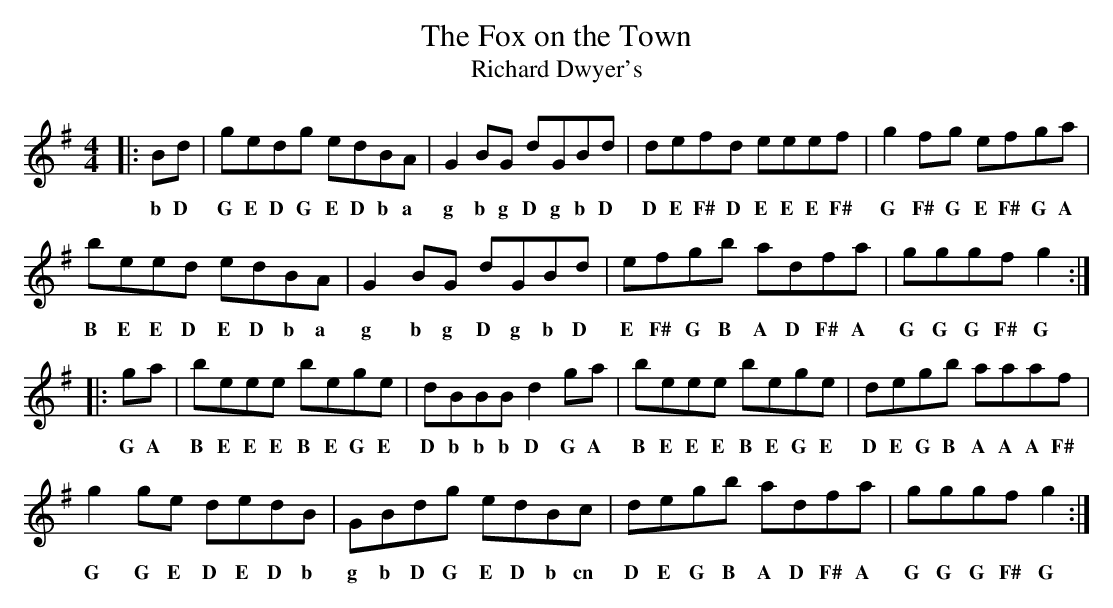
X:1
T:Fox on the Town, The
T:Richard Dwyer's
M:4/4
L:1/8
K:G
|:Bd|gedg edBA|G2BG dGBd|defd eeef|g2fg efga|
w:b D G E D G E D b a g b g D g b D D E F# D E E E F# G F# G E F# G A
beed edBA|G2BG dGBd|efgb adfa|gggf g2:|
w:B E E D E D b a g b g D g b D E F# G B A D F# A G G G F# G
|:ga|beee bege|dBBB d2ga|beee bege|degb aaaf|
w:G A B E E E B E G E D b b b D G A B E E E B E G E D E G B A A A F#
g2ge dedB|GBdg edBc|degb adfa|gggf g2:|
w:G G E D E D b g b D G E D b cn D E G B A D F# A G G G F# G
